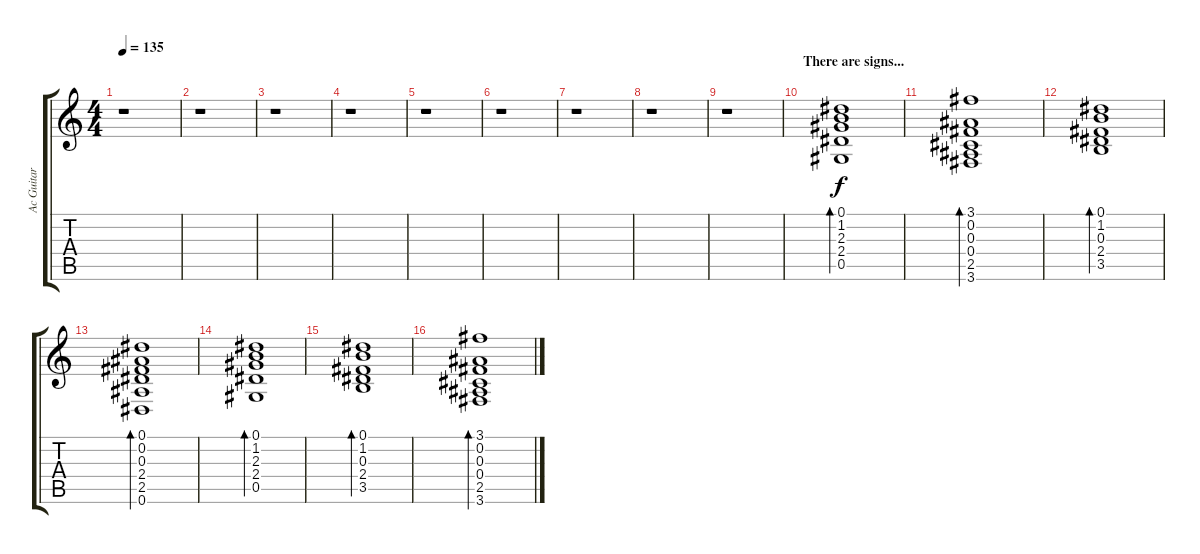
\track ("Ac Guitar 2" "Ac Guitar ") {instrument acousticguitarsteel}
\staff {score tabs}
\tuning (Eb4 Bb3 Gb3 Db3 Ab2 Eb2) {hide}
\ts (4 4)
\tempo 135
\clef g2
\ks c
r.1{dy f instrument acousticguitarsteel} |
r.1 |
r.1 |
r.1 |
r.1 |
r.1 |
r.1 |
r.1 |
r.1 |
\section ("" "There are signs...")
(0.1 1.2 2.3 2.4 0.5).1{bd 120} |
(3.1 0.2 0.3 0.4 2.5 3.6).1{bd 120} |
(0.1 1.2 0.3 2.4 3.5).1{bd 120} |
(0.1 0.2 0.3 2.4 2.5 0.6).1{bd 120} |
(0.1 1.2 2.3 2.4 0.5).1{bd 120} |
(0.1 1.2 0.3 2.4 3.5).1{bd 120} |
(3.1 0.2 0.3 0.4 2.5 3.6).1{bd 120}
